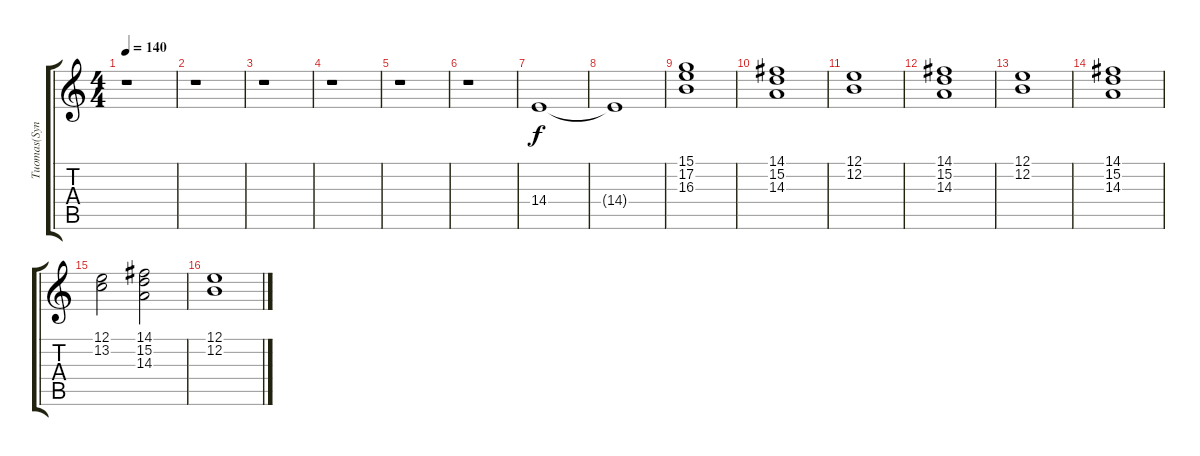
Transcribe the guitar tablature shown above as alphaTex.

\track ("Tuomas(Synth Strings)" "Tuomas(Syn") {instrument synthstrings1}
\staff {score tabs}
\tuning (E4 B3 G3 D3 A2 E2) {hide}
\ts (4 4)
\tempo 140
\clef g2
\ks c
r.1{dy f instrument synthstrings1} |
r.1 |
r.1 |
r.1 |
r.1 |
r.1{volume 0} |
14.4.1{volume 12} |
14.4{t}.1 |
(15.1 17.2 16.3).1{volume 12} |
(14.1 15.2 14.3).1 |
(12.1 12.2).1 |
(14.1 15.2 14.3).1 |
(12.1 12.2).1 |
(14.1 15.2 14.3).1 |
(12.1 13.2).2 (14.1 15.2 14.3).2 |
(12.1 12.2).1
